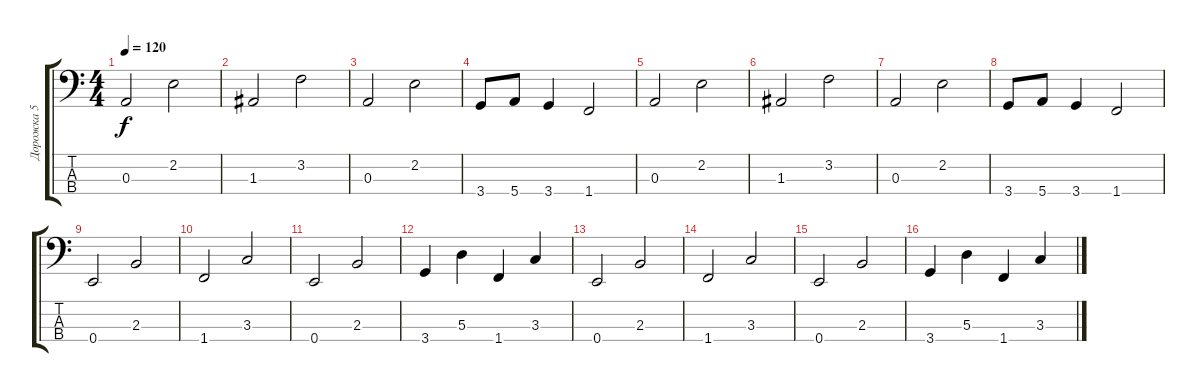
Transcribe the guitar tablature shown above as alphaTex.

\track ("Дорожка 5" "Дорожка 5") {instrument electricbassfinger}
\staff {score tabs}
\tuning (G2 D2 A1 E1) {hide}
\ts (4 4)
\tempo 120
\clef f4
\ks c
0.3.2{dy f} 2.2.2 |
1.3.2 3.2.2 |
0.3.2 2.2.2 |
3.4.8 5.4.8 3.4.4 1.4.2 |
0.3.2 2.2.2 |
1.3.2 3.2.2 |
0.3.2 2.2.2 |
3.4.8 5.4.8 3.4.4 1.4.2 |
0.4.2 2.3.2 |
1.4.2 3.3.2 |
0.4.2 2.3.2 |
3.4.4 5.3.4 1.4.4 3.3.4 |
0.4.2 2.3.2 |
1.4.2 3.3.2 |
0.4.2 2.3.2 |
3.4.4 5.3.4 1.4.4 3.3.4
